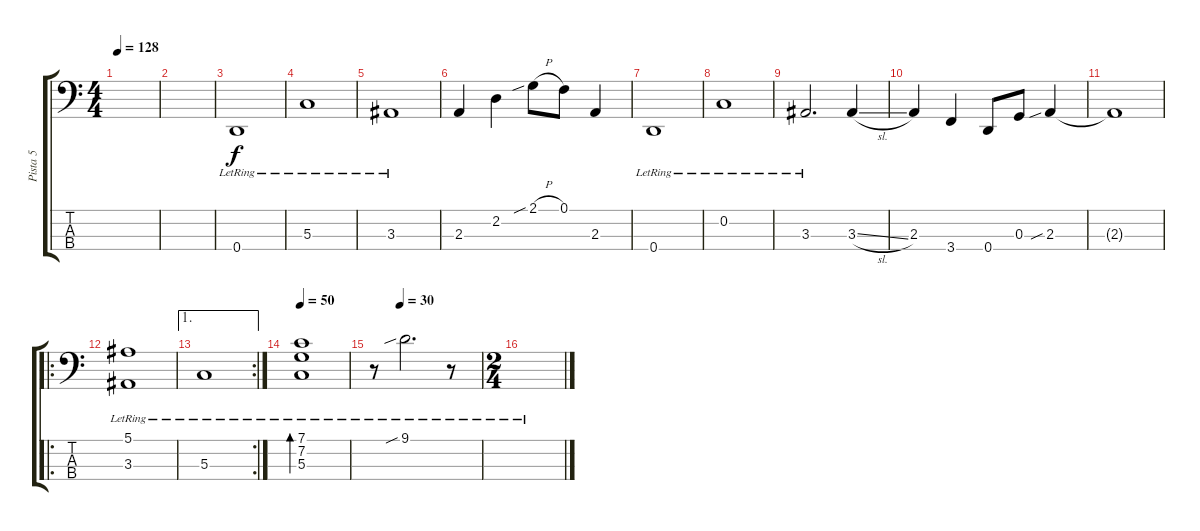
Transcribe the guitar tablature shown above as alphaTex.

\track ("Pista 5" "Pista 5") {instrument electricbassfinger}
\staff {score tabs}
\tuning (F2 C2 G1 D1) {hide}
\ts (4 4)
\tempo 128
\clef f4
\ks c
|
|
0.4{lr}.1 |
5.3{lr}.1 |
3.3{lr}.1 |
2.3.4 2.2.4 2.1{sib h}.8 0.1.8 2.3.4 |
0.4{lr}.1 |
0.2{lr}.1 |
3.3{lr}.2{d} 3.3{sl}.4 |
2.3.4 3.4.4 0.4.8 0.3.8 2.3{sib}.4 |
2.3{t}.1 |
\ro
(5.1{lr} 3.3).1 |
\ae 1
\rc 2
5.3{lr}.1 |
\tempo 50
(7.1 7.2 5.3{lr}).1{bd 240} |
\tempo (30 0.25)
r.8 9.1{sib lr}.2{d} r.8 |
\ts (2 4)
